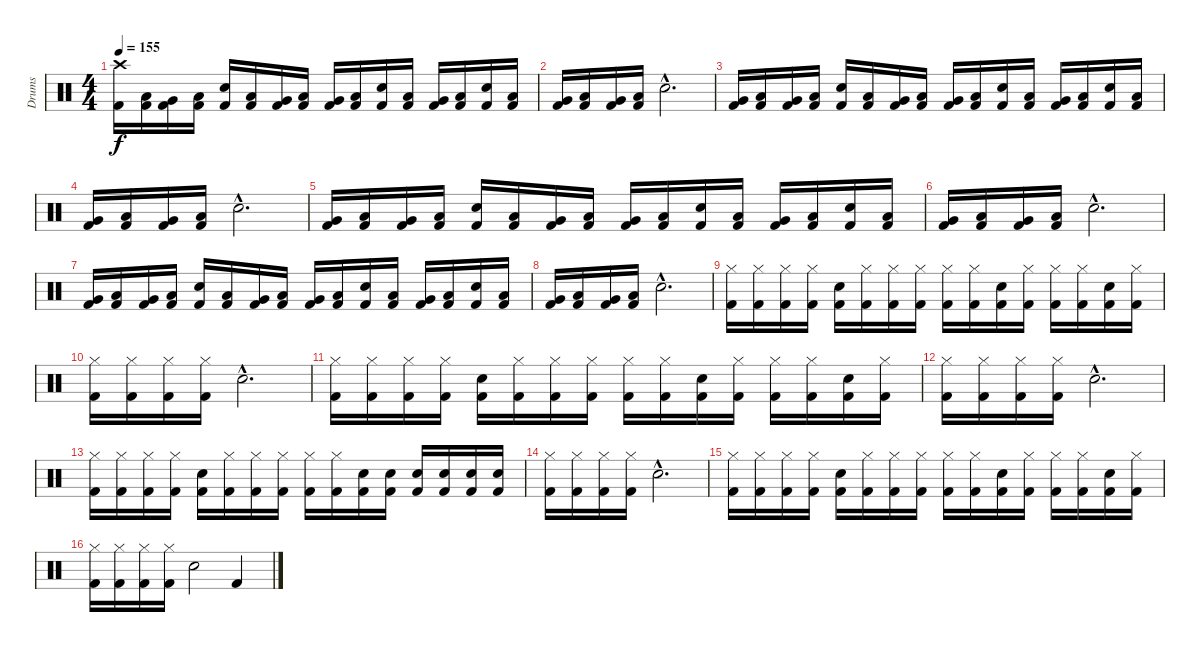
\track ("Drums" "Drums") {instrument percussion}
\staff {score}
\articulation defaults
\ts (4 4)
\tempo 155
\clef neutral
\ks c
("Kick (hit) 2" "Crash high (hit)").16{dy f} ("Kick (hit) 2" "Low Tom (hit)").16 ("Kick (hit) 2" "Very Low Tom (hit)").16 ("Kick (hit) 2" "Low Tom (hit)").16 ("Kick (hit) 2" "Electric Snare (hit)").16 ("Kick (hit) 2" "Low Tom (hit)").16 ("Kick (hit) 2" "Very Low Tom (hit)").16 ("Kick (hit) 2" "Low Tom (hit)").16 ("Kick (hit) 2" "Very Low Tom (hit)").16 ("Kick (hit) 2" "Low Tom (hit)").16 ("Kick (hit) 2" "Electric Snare (hit)").16 ("Kick (hit) 2" "Low Tom (hit)").16 ("Kick (hit) 2" "Very Low Tom (hit)").16 ("Kick (hit) 2" "Low Tom (hit)").16 ("Kick (hit) 2" "Electric Snare (hit)").16 ("Kick (hit) 2" "Low Tom (hit)").16 |
("Kick (hit) 2" "Very Low Tom (hit)").16 ("Kick (hit) 2" "Low Tom (hit)").16 ("Kick (hit) 2" "Very Low Tom (hit)").16 ("Kick (hit) 2" "Low Tom (hit)").16 "Electric Snare (hit)"{hac}.2{d} |
("Kick (hit) 2" "Very Low Tom (hit)").16 ("Kick (hit) 2" "Low Tom (hit)").16 ("Kick (hit) 2" "Very Low Tom (hit)").16 ("Kick (hit) 2" "Low Tom (hit)").16 ("Kick (hit) 2" "Electric Snare (hit)").16 ("Kick (hit) 2" "Low Tom (hit)").16 ("Kick (hit) 2" "Very Low Tom (hit)").16 ("Kick (hit) 2" "Low Tom (hit)").16 ("Kick (hit) 2" "Very Low Tom (hit)").16 ("Kick (hit) 2" "Low Tom (hit)").16 ("Kick (hit) 2" "Electric Snare (hit)").16 ("Kick (hit) 2" "Low Tom (hit)").16 ("Kick (hit) 2" "Very Low Tom (hit)").16 ("Kick (hit) 2" "Low Tom (hit)").16 ("Kick (hit) 2" "Electric Snare (hit)").16 ("Kick (hit) 2" "Low Tom (hit)").16 |
("Kick (hit) 2" "Very Low Tom (hit)").16 ("Kick (hit) 2" "Low Tom (hit)").16 ("Kick (hit) 2" "Very Low Tom (hit)").16 ("Kick (hit) 2" "Low Tom (hit)").16 "Electric Snare (hit)"{hac}.2{d} |
("Kick (hit) 2" "Very Low Tom (hit)").16 ("Kick (hit) 2" "Low Tom (hit)").16 ("Kick (hit) 2" "Very Low Tom (hit)").16 ("Kick (hit) 2" "Low Tom (hit)").16 ("Kick (hit) 2" "Electric Snare (hit)").16 ("Kick (hit) 2" "Low Tom (hit)").16 ("Kick (hit) 2" "Very Low Tom (hit)").16 ("Kick (hit) 2" "Low Tom (hit)").16 ("Kick (hit) 2" "Very Low Tom (hit)").16 ("Kick (hit) 2" "Low Tom (hit)").16 ("Kick (hit) 2" "Electric Snare (hit)").16 ("Kick (hit) 2" "Low Tom (hit)").16 ("Kick (hit) 2" "Very Low Tom (hit)").16 ("Kick (hit) 2" "Low Tom (hit)").16 ("Kick (hit) 2" "Electric Snare (hit)").16 ("Kick (hit) 2" "Low Tom (hit)").16 |
("Kick (hit) 2" "Very Low Tom (hit)").16 ("Kick (hit) 2" "Low Tom (hit)").16 ("Kick (hit) 2" "Very Low Tom (hit)").16 ("Kick (hit) 2" "Low Tom (hit)").16 "Electric Snare (hit)"{hac}.2{d} |
("Kick (hit) 2" "Very Low Tom (hit)").16 ("Kick (hit) 2" "Low Tom (hit)").16 ("Kick (hit) 2" "Very Low Tom (hit)").16 ("Kick (hit) 2" "Low Tom (hit)").16 ("Kick (hit) 2" "Electric Snare (hit)").16 ("Kick (hit) 2" "Low Tom (hit)").16 ("Kick (hit) 2" "Very Low Tom (hit)").16 ("Kick (hit) 2" "Low Tom (hit)").16 ("Kick (hit) 2" "Very Low Tom (hit)").16 ("Kick (hit) 2" "Low Tom (hit)").16 ("Kick (hit) 2" "Electric Snare (hit)").16 ("Kick (hit) 2" "Low Tom (hit)").16 ("Kick (hit) 2" "Very Low Tom (hit)").16 ("Kick (hit) 2" "Low Tom (hit)").16 ("Kick (hit) 2" "Electric Snare (hit)").16 ("Kick (hit) 2" "Low Tom (hit)").16 |
("Kick (hit) 2" "Very Low Tom (hit)").16 ("Kick (hit) 2" "Low Tom (hit)").16 ("Kick (hit) 2" "Very Low Tom (hit)").16 ("Kick (hit) 2" "Low Tom (hit)").16 "Electric Snare (hit)"{hac}.2{d} |
("Kick (hit) 2" "Hi-Hat (closed)").16 ("Kick (hit) 2" "Hi-Hat (closed)").16 ("Kick (hit) 2" "Hi-Hat (closed)").16 ("Kick (hit) 2" "Hi-Hat (closed)").16 ("Kick (hit) 2" "Electric Snare (hit)").16 ("Kick (hit) 2" "Hi-Hat (closed)").16 ("Kick (hit) 2" "Hi-Hat (closed)").16 ("Kick (hit) 2" "Hi-Hat (closed)").16 ("Kick (hit) 2" "Hi-Hat (closed)").16 ("Kick (hit) 2" "Hi-Hat (closed)").16 ("Kick (hit) 2" "Electric Snare (hit)").16 ("Kick (hit) 2" "Hi-Hat (closed)").16 ("Kick (hit) 2" "Hi-Hat (closed)").16 ("Kick (hit) 2" "Hi-Hat (closed)").16 ("Kick (hit) 2" "Electric Snare (hit)").16 ("Kick (hit) 2" "Hi-Hat (closed)").16 |
("Kick (hit) 2" "Hi-Hat (closed)").16 ("Kick (hit) 2" "Hi-Hat (closed)").16 ("Kick (hit) 2" "Hi-Hat (closed)").16 ("Kick (hit) 2" "Hi-Hat (closed)").16 "Electric Snare (hit)"{hac}.2{d} |
("Kick (hit) 2" "Hi-Hat (closed)").16 ("Kick (hit) 2" "Hi-Hat (closed)").16 ("Kick (hit) 2" "Hi-Hat (closed)").16 ("Kick (hit) 2" "Hi-Hat (closed)").16 ("Kick (hit) 2" "Electric Snare (hit)").16 ("Kick (hit) 2" "Hi-Hat (closed)").16 ("Kick (hit) 2" "Hi-Hat (closed)").16 ("Kick (hit) 2" "Hi-Hat (closed)").16 ("Kick (hit) 2" "Hi-Hat (closed)").16 ("Kick (hit) 2" "Hi-Hat (closed)").16 ("Kick (hit) 2" "Electric Snare (hit)").16 ("Kick (hit) 2" "Hi-Hat (closed)").16 ("Kick (hit) 2" "Hi-Hat (closed)").16 ("Kick (hit) 2" "Hi-Hat (closed)").16 ("Kick (hit) 2" "Electric Snare (hit)").16 ("Kick (hit) 2" "Hi-Hat (closed)").16 |
("Kick (hit) 2" "Hi-Hat (closed)").16 ("Kick (hit) 2" "Hi-Hat (closed)").16 ("Kick (hit) 2" "Hi-Hat (closed)").16 ("Kick (hit) 2" "Hi-Hat (closed)").16 "Electric Snare (hit)"{hac}.2{d} |
("Kick (hit) 2" "Hi-Hat (closed)").16 ("Kick (hit) 2" "Hi-Hat (closed)").16 ("Kick (hit) 2" "Hi-Hat (closed)").16 ("Kick (hit) 2" "Hi-Hat (closed)").16 ("Kick (hit) 2" "Electric Snare (hit)").16 ("Kick (hit) 2" "Hi-Hat (closed)").16 ("Kick (hit) 2" "Hi-Hat (closed)").16 ("Kick (hit) 2" "Hi-Hat (closed)").16 ("Kick (hit) 2" "Hi-Hat (closed)").16 ("Kick (hit) 2" "Hi-Hat (closed)").16 ("Kick (hit) 2" "Electric Snare (hit)").16 ("Kick (hit) 2" "Electric Snare (hit)").16 ("Kick (hit) 2" "Electric Snare (hit)").16 ("Kick (hit) 2" "Electric Snare (hit)").16 ("Kick (hit) 2" "Electric Snare (hit)").16 ("Kick (hit) 2" "Electric Snare (hit)").16 |
("Kick (hit) 2" "Hi-Hat (closed)").16 ("Kick (hit) 2" "Hi-Hat (closed)").16 ("Kick (hit) 2" "Hi-Hat (closed)").16 ("Kick (hit) 2" "Hi-Hat (closed)").16 "Electric Snare (hit)"{hac}.2{d} |
("Kick (hit) 2" "Hi-Hat (closed)").16 ("Kick (hit) 2" "Hi-Hat (closed)").16 ("Kick (hit) 2" "Hi-Hat (closed)").16 ("Kick (hit) 2" "Hi-Hat (closed)").16 ("Kick (hit) 2" "Electric Snare (hit)").16 ("Kick (hit) 2" "Hi-Hat (closed)").16 ("Kick (hit) 2" "Hi-Hat (closed)").16 ("Kick (hit) 2" "Hi-Hat (closed)").16 ("Kick (hit) 2" "Hi-Hat (closed)").16 ("Kick (hit) 2" "Hi-Hat (closed)").16 ("Kick (hit) 2" "Electric Snare (hit)").16 ("Kick (hit) 2" "Hi-Hat (closed)").16 ("Kick (hit) 2" "Hi-Hat (closed)").16 ("Kick (hit) 2" "Hi-Hat (closed)").16 ("Kick (hit) 2" "Electric Snare (hit)").16 ("Kick (hit) 2" "Hi-Hat (closed)").16 |
("Kick (hit) 2" "Hi-Hat (closed)").16 ("Kick (hit) 2" "Hi-Hat (closed)").16 ("Kick (hit) 2" "Hi-Hat (closed)").16 ("Kick (hit) 2" "Hi-Hat (closed)").16 "Electric Snare (hit)".2 "Kick (hit) 2".4
